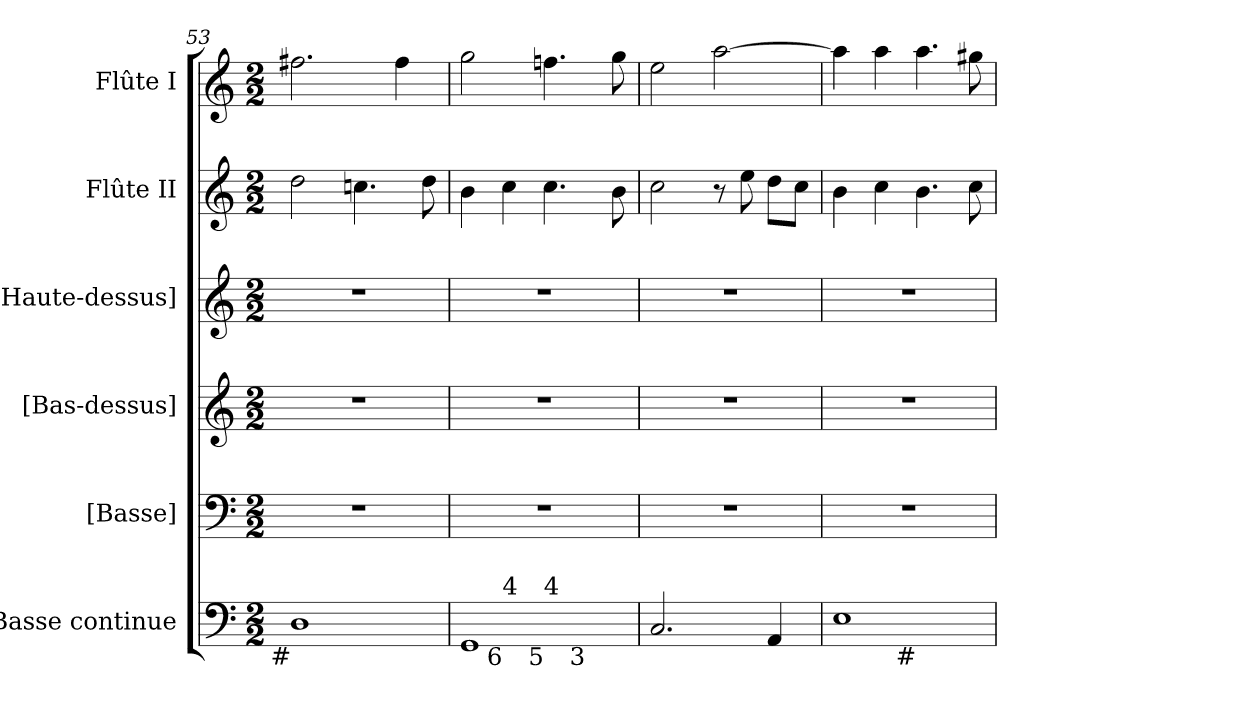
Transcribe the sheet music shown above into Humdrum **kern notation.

**kern	**kern	**kern	**kern	**kern	**kern
*part6	*part5	*part4	*part3	*part2	*part1
*staff6	*staff5	*staff4	*staff3	*staff2	*staff1
*I"Basse continue	*I"[Basse]	*I"[Bas-dessus]	*I"[Haute-dessus]	*I"Flûte II	*I"Flûte I
*I'B.c.	*I'B.	*	*	*I'Fl. II	*I'Fl. I
*clefF4	*clefF4	*clefG2	*clefG2	*clefG2	*clefG2
*k[]	*k[]	*k[]	*k[]	*k[]	*k[]
*a:	*a:	*a:	*a:	*a:	*a:
*M2/2	*M2/2	*M2/2	*M2/2	*M2/2	*M2/2
=53	=53	=53	=53	=53	=53
!LO:TX:b:rj:t=#	!	!	!	!	!
1Di	1r	1r	1r	2ddi\	2.ff#Xi\
.	.	.	.	4.ccni\	.
.	.	.	.	.	4ff#i\
.	.	.	.	8ddi\	.
=54	=54	=54	=54	=54	=54
!LO:TX:b:rj:t=5	!	!	!	!	!
!LO:TX:t=3	!	!	!	!	!
*^	*	*	*	*	*
*	*^	*	*	*	*	*
*	*	*^	*	*	*	*	*
1GGi	4ryy	2ryy	2.ryy	1r	1r	1r	4bi\	2ggi\
!	!LO:TX:b:rj:t=6	!	!	!	!	!	!	!
!	!LO:TX:t=4	!	!	!	!	!	!	!
.	2.ryy	.	.	.	.	.	4cci\	.
!	!	!LO:TX:b:rj:t=5	!	!	!	!	!	!
!	!	!LO:TX:t=4	!	!	!	!	!	!
.	.	2ryy	.	.	.	.	4.cci\	4.ffni\
!	!	!	!LO:TX:b:rj:t=3	!	!	!	!	!
.	.	.	4ryy	.	.	.	.	.
.	.	.	.	.	.	.	8bi\	8ggi\
*v	*v	*v	*v	*	*	*	*	*
=55	=55	=55	=55	=55	=55
2.Ci/	1r	1r	1r	2cci\	2eei\
.	.	.	.	8r	[2aai\
.	.	.	.	8eei\	.
4AAi/	.	.	.	8ddi\L	.
.	.	.	.	8cci\J	.
=56	=56	=56	=56	=56	=56
!LO:TX:b:rj:t=4	!	!	!	!	!
*^	*	*	*	*	*
1Ei	2ryy	1r	1r	1r	4bi\	4aai\]
.	.	.	.	.	4cci\	4aai\
!	!LO:TX:b:rj:t=#	!	!	!	!	!
.	2ryy	.	.	.	4.bi\	4.aai\
.	.	.	.	.	8cci\	8gg#Xi\
*v	*v	*	*	*	*	*
=	=	=	=	=	=
*-	*-	*-	*-	*-	*-
